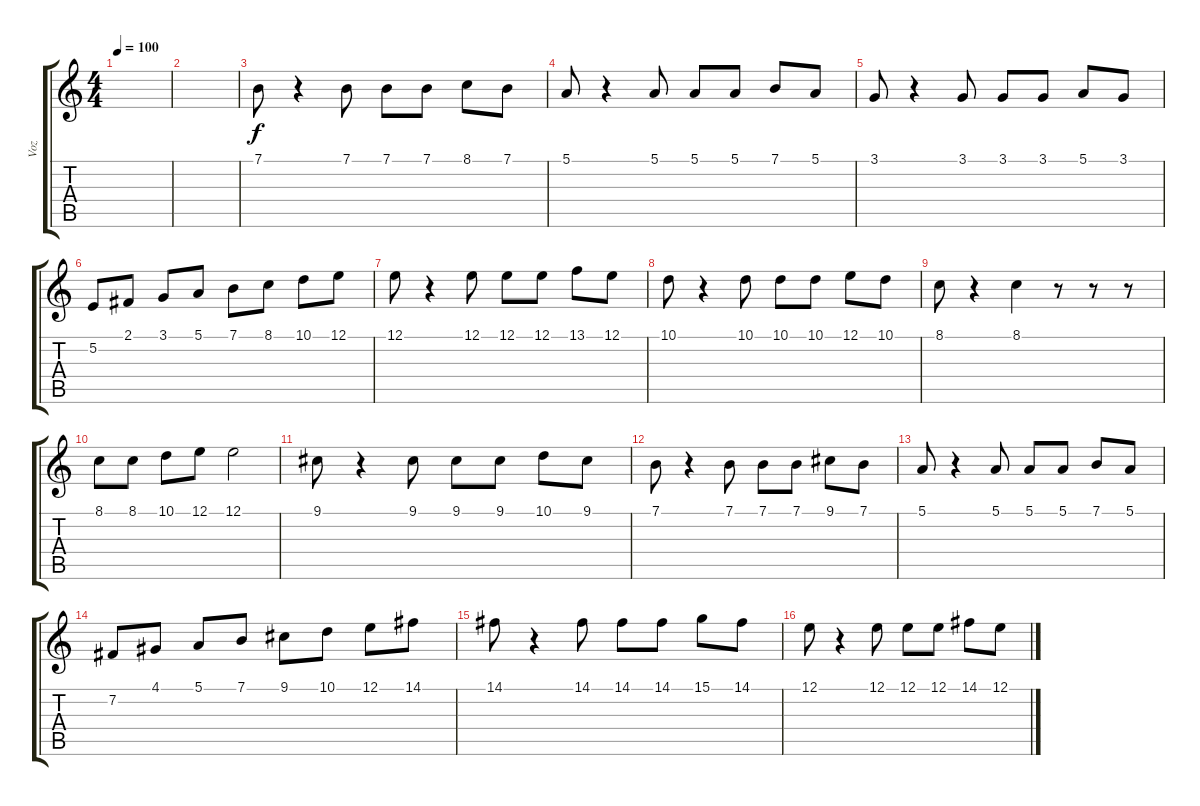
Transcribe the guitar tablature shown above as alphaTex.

\track ("Voz" "Voz") {instrument lead6voice}
\staff {score tabs}
\tuning (E4 B3 G3 D3 A2 E2) {hide}
\ts (4 4)
\tempo 100
\clef g2
\ks c
|
|
7.1.8 r.4 7.1.8 7.1.8 7.1.8 8.1.8 7.1.8 |
5.1.8 r.4 5.1.8 5.1.8 5.1.8 7.1.8 5.1.8 |
3.1.8 r.4 3.1.8 3.1.8 3.1.8 5.1.8 3.1.8 |
5.2.8 2.1.8 3.1.8 5.1.8 7.1.8 8.1.8 10.1.8 12.1.8 |
12.1.8 r.4 12.1.8 12.1.8 12.1.8 13.1.8 12.1.8 |
10.1.8 r.4 10.1.8 10.1.8 10.1.8 12.1.8 10.1.8 |
8.1.8 r.4 8.1.4 r.8 r.8 r.8 |
8.1.8 8.1.8 10.1.8 12.1.8 12.1.2 |
9.1.8 r.4 9.1.8 9.1.8 9.1.8 10.1.8 9.1.8 |
7.1.8 r.4 7.1.8 7.1.8 7.1.8 9.1.8 7.1.8 |
5.1.8 r.4 5.1.8 5.1.8 5.1.8 7.1.8 5.1.8 |
7.2.8 4.1.8 5.1.8 7.1.8 9.1.8 10.1.8 12.1.8 14.1.8 |
14.1.8 r.4 14.1.8 14.1.8 14.1.8 15.1.8 14.1.8 |
12.1.8 r.4 12.1.8 12.1.8 12.1.8 14.1.8 12.1.8
